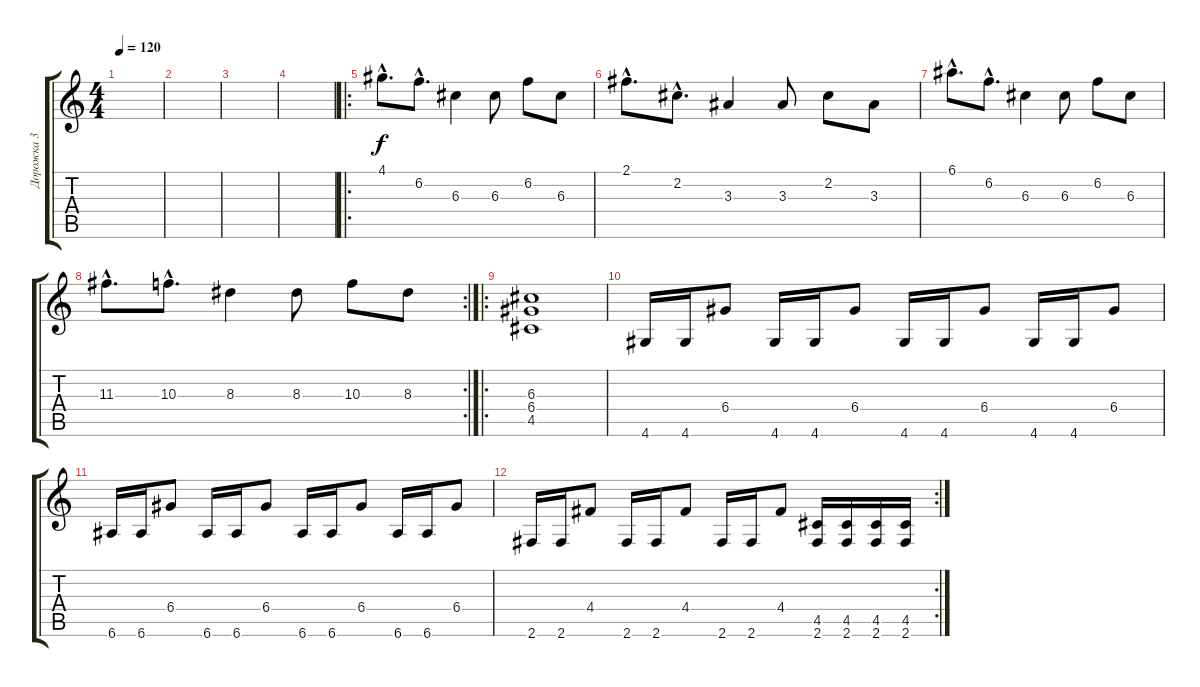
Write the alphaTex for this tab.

\track ("Дорожка 3" "Дорожка 3") {instrument distortionguitar}
\staff {score tabs}
\tuning (E4 B3 G3 D3 A2 E2) {hide}
\ts (4 4)
\tempo 120
\clef g2
\ks c
|
|
|
|
\ro
4.1{hac}.8{d} 6.2{hac}.8{d} 6.3.4 6.3.8 6.2.8 6.3.8 |
2.1{hac}.8{d} 2.2{hac}.8{d} 3.3.4 3.3.8 2.2.8 3.3.8 |
6.1{hac}.8{d} 6.2{hac}.8{d} 6.3.4 6.3.8 6.2.8 6.3.8 |
\rc 2
11.3{hac}.8{d} 10.3{hac}.8{d} 8.3.4 8.3.8 10.3.8 8.3.8 |
\ro
(6.3 6.4 4.5).1 |
4.6.16 4.6.16 6.4.8 4.6.16 4.6.16 6.4.8 4.6.16 4.6.16 6.4.8 4.6.16 4.6.16 6.4.8 |
6.6.16 6.6.16 6.4.8 6.6.16 6.6.16 6.4.8 6.6.16 6.6.16 6.4.8 6.6.16 6.6.16 6.4.8 |
\rc 2
2.6.16 2.6.16 4.4.8 2.6.16 2.6.16 4.4.8 2.6.16 2.6.16 4.4.8 (4.5 2.6).16 (4.5 2.6).16 (4.5 2.6).16 (4.5 2.6).16
